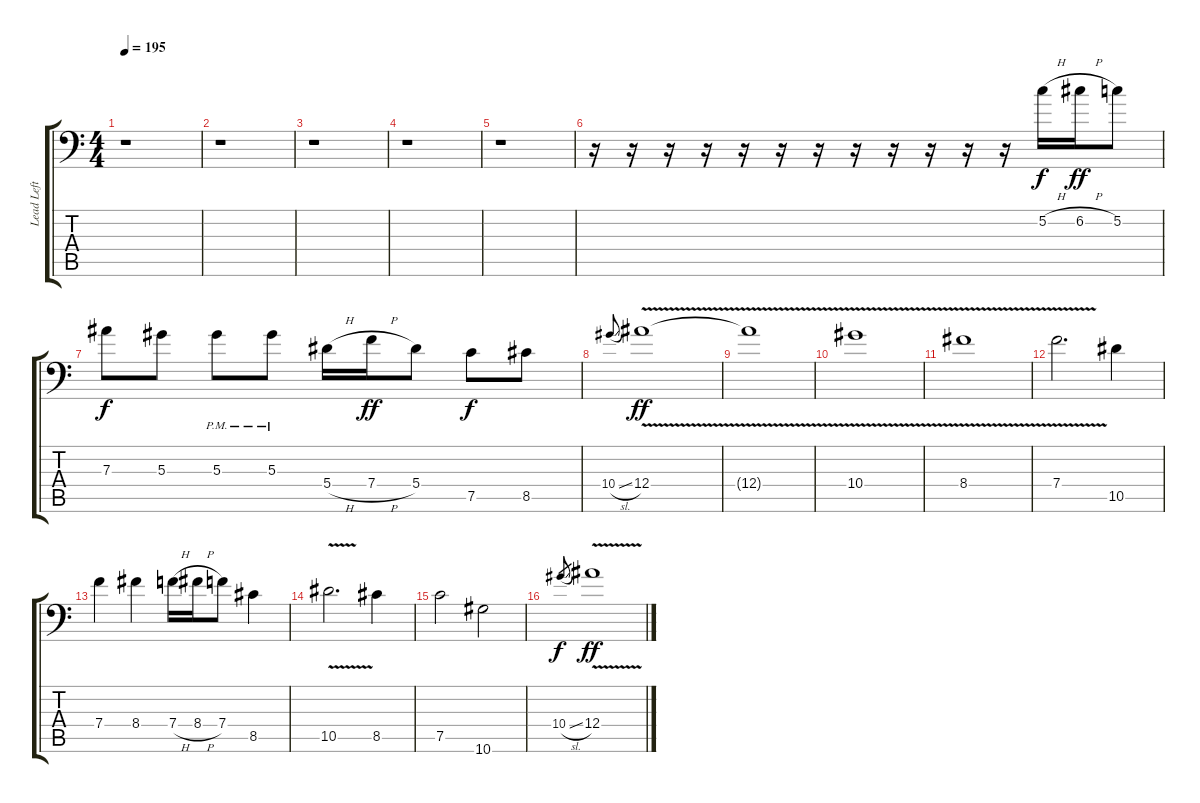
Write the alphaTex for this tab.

\track ("Lead Left" "Lead Left") {instrument distortionguitar}
\staff {score tabs}
\tuning (C4 G3 Eb3 Bb2 F2 Bb1) {hide}
\ts (4 4)
\tempo 195
\clef f4
\ks c
r.1{dy f} |
r.1 |
r.1 |
r.1 |
r.1 |
r.16 r.16 r.16 r.16 r.16 r.16 r.16 r.16 r.16 r.16 r.16 r.16 5.2{h}.16 6.2{h}.16{dy ff} 5.2.8 |
7.3.8{dy f} 5.3.8 5.3{pm}.8 5.3{pm}.8 5.4{h}.16 7.4{h}.16{dy ff} 5.4.8 7.5.8{dy f} 8.5.8 |
10.4{sl}.8{gr onbeat} 12.4{v}.1{dy ff} |
12.4{v t}.1 |
10.4{v}.1 |
8.4{v}.1 |
7.4{v}.2{d} 10.5.4 |
7.4.4 8.4.4 7.4{h}.16 8.4{h}.16 7.4.8 8.5.4 |
10.5{v}.2{d} 8.5.4 |
7.5.2 10.6.2 |
10.4{sl}.8{gr dy f} 12.4{v}.1{dy ff}
